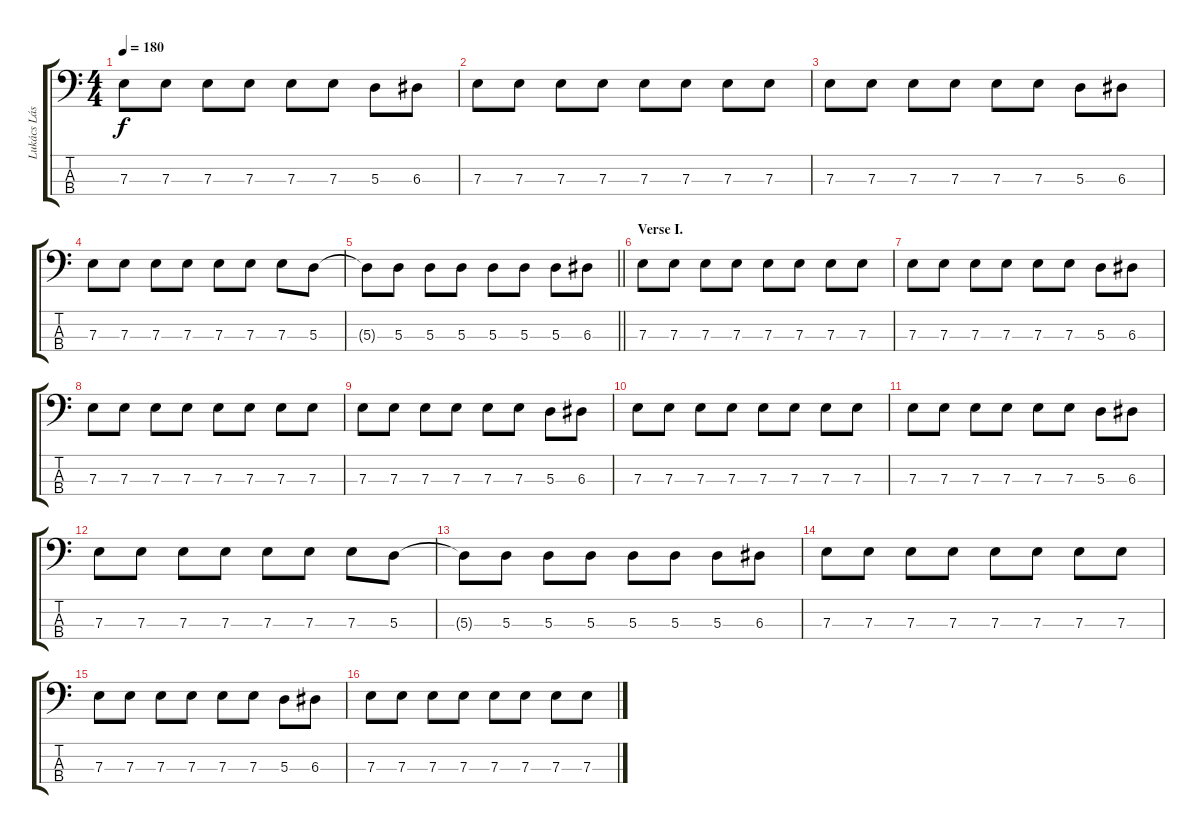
\track ("Lukács László - Bass Gitár" "Lukács Lás") {instrument electricbasspick}
\staff {score tabs}
\tuning (G2 D2 A1 E1) {hide}
\ts (4 4)
\tempo 180
\clef f4
\ks c
7.3.8{dy f} 7.3.8 7.3.8 7.3.8 7.3.8 7.3.8 5.3.8 6.3.8 |
7.3.8 7.3.8 7.3.8 7.3.8 7.3.8 7.3.8 7.3.8 7.3.8 |
7.3.8 7.3.8 7.3.8 7.3.8 7.3.8 7.3.8 5.3.8 6.3.8 |
7.3.8 7.3.8 7.3.8 7.3.8 7.3.8 7.3.8 7.3.8 5.3.8 |
\barLineRight lightlight
5.3{t}.8 5.3.8 5.3.8 5.3.8 5.3.8 5.3.8 5.3.8 6.3.8 |
\section ("" "Verse I.")
7.3.8 7.3.8 7.3.8 7.3.8 7.3.8 7.3.8 7.3.8 7.3.8 |
7.3.8 7.3.8 7.3.8 7.3.8 7.3.8 7.3.8 5.3.8 6.3.8 |
7.3.8 7.3.8 7.3.8 7.3.8 7.3.8 7.3.8 7.3.8 7.3.8 |
7.3.8 7.3.8 7.3.8 7.3.8 7.3.8 7.3.8 5.3.8 6.3.8 |
7.3.8 7.3.8 7.3.8 7.3.8 7.3.8 7.3.8 7.3.8 7.3.8 |
7.3.8 7.3.8 7.3.8 7.3.8 7.3.8 7.3.8 5.3.8 6.3.8 |
7.3.8 7.3.8 7.3.8 7.3.8 7.3.8 7.3.8 7.3.8 5.3.8 |
5.3{t}.8 5.3.8 5.3.8 5.3.8 5.3.8 5.3.8 5.3.8 6.3.8 |
7.3.8 7.3.8 7.3.8 7.3.8 7.3.8 7.3.8 7.3.8 7.3.8 |
7.3.8 7.3.8 7.3.8 7.3.8 7.3.8 7.3.8 5.3.8 6.3.8 |
7.3.8 7.3.8 7.3.8 7.3.8 7.3.8 7.3.8 7.3.8 7.3.8
